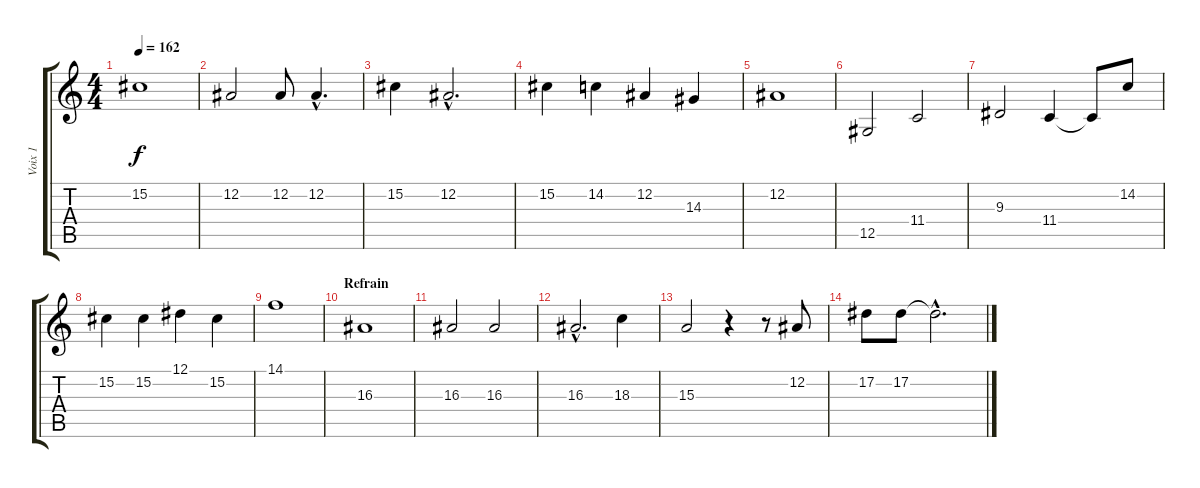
\track ("Voix 1" "Voix 1") {instrument choiraahs}
\staff {score tabs}
\tuning (Eb4 Bb3 Gb3 Db3 Ab2 Eb2) {hide}
\ts (4 4)
\tempo 162
\clef g2
\ks c
15.2.1{dy f} |
12.2.2 12.2.8 12.2{hac}.4{d} |
15.2.4 12.2{hac}.2{d} |
15.2.4 14.2.4 12.2.4 14.3.4 |
12.2.1 |
12.5.2 11.4.2 |
9.3.2 11.4.4 11.4{t}.8 14.2.8 |
15.2.4 15.2.4 12.1.4 15.2.4 |
14.1.1 |
\section ("" "Refrain")
16.3.1 |
16.3.2 16.3.2 |
16.3{hac}.2{d} 18.3.4 |
15.3.2 r.4 r.8 12.2.8 |
17.2.8 17.2.8 17.2{hac t}.2{d}
